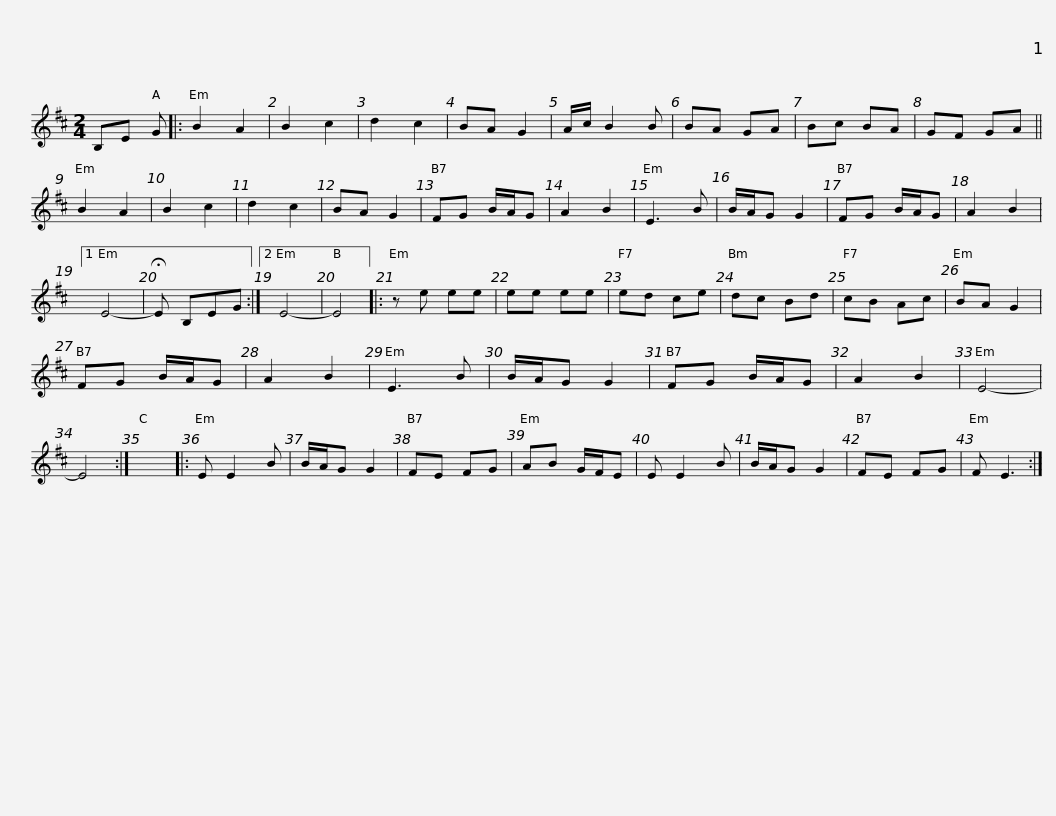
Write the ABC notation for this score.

X:1
L:1/8
M:2/4
I:linebreak $
K:D
V:1 treble
V:1
 B,E G |: B2 A2 | B2 c2 | d2 c2 | BA G2 | %5
 A/c/ B2 B | BA GA | Bc BA | GF GA || B2 A2 | %10
 B2 c2 | d2 c2 | BA G2 |$ FG B/A/G | A2 B2 | %15
 E3 B | B/A/G G2 | FG B/A/G | A2 B2 |1 E4- | %20
 !fermata!E B,EG :|2 E4- | E4 |: z e ee | ee ee |$ %25
 ed ce | dc Bd | cB Ac | BA G2 | FG B/A/G | %30
 A2 B2 | E3 B | B/A/G G2 | FG B/A/G | A2 B2 | %35
 E4- | E4 :| x4 |:$ E E2 B | B/A/G G2 | %40
 FE FG | AB G/F/E | E E2 B | B/A/G G2 | FE FG | %45
 F E3 :| %46
